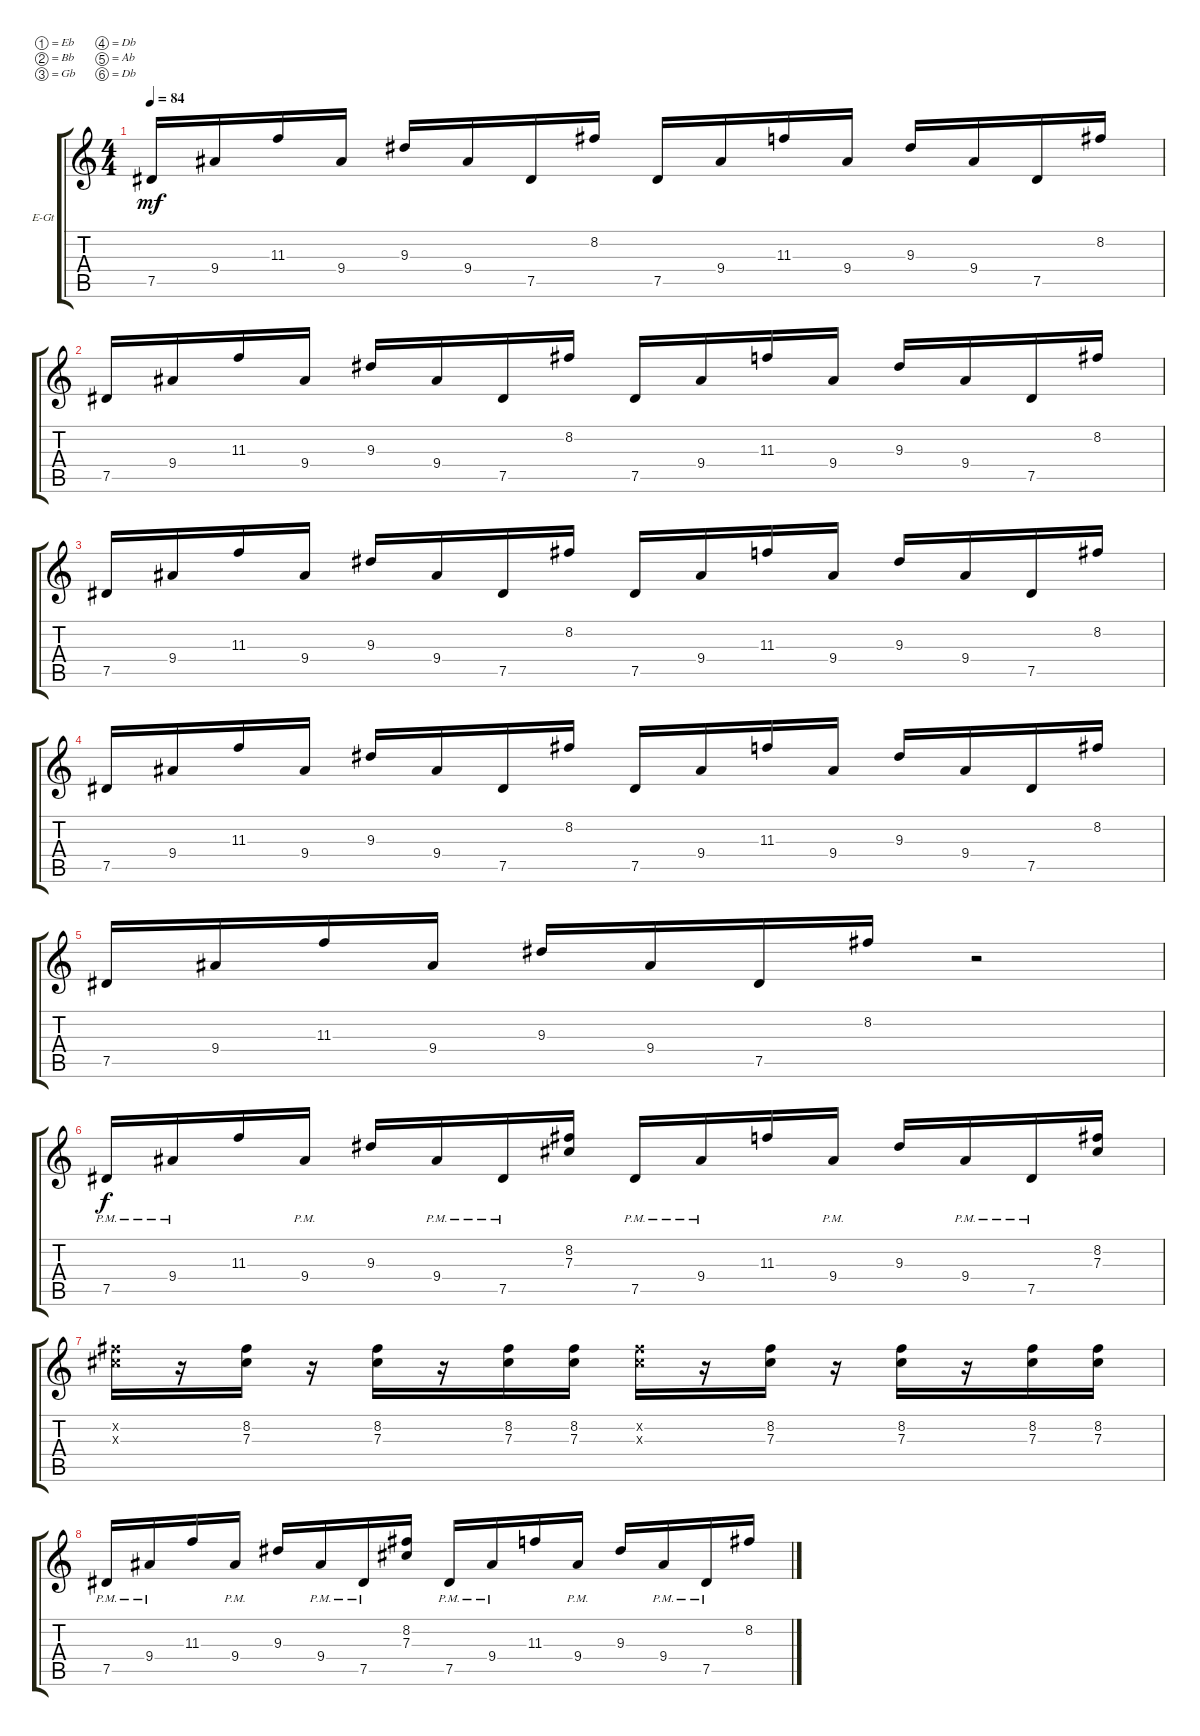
\defaultSystemsLayout 4
\bracketExtendMode groupsimilarinstruments
\firstSystemTrackNameOrientation horizontal
\otherSystemsTrackNameOrientation horizontal
\track ("Electric Guitar (Clean)" "E-Gt") {instrument electricguitarclean}
\staff {score tabs}
\tuning (Eb4 Bb3 Gb3 Db3 Ab2 Db2)
\ts (4 4)
\tempo 84
\clef g2
\ks c
7.5.16{dy mf instrument electricguitarclean} 9.4.16 11.3.16 9.4.16 9.3.16 9.4.16 7.5.16 8.2.16 7.5.16 9.4.16 11.3.16 9.4.16 9.3.16 9.4.16 7.5.16 8.2.16 |
7.5.16 9.4.16 11.3.16 9.4.16 9.3.16 9.4.16 7.5.16 8.2.16 7.5.16 9.4.16 11.3.16 9.4.16 9.3.16 9.4.16 7.5.16 8.2.16 |
7.5.16 9.4.16 11.3.16 9.4.16 9.3.16 9.4.16 7.5.16 8.2.16 7.5.16 9.4.16 11.3.16 9.4.16 9.3.16 9.4.16 7.5.16 8.2.16 |
7.5.16 9.4.16 11.3.16 9.4.16 9.3.16 9.4.16 7.5.16 8.2.16 7.5.16 9.4.16 11.3.16 9.4.16 9.3.16 9.4.16 7.5.16 8.2.16 |
7.5.16 9.4.16 11.3.16 9.4.16 9.3.16 9.4.16 7.5.16 8.2.16 r.2 |
7.5{pm}.16{dy f} 9.4{pm}.16 11.3.16 9.4{pm}.16 9.3.16 9.4{pm}.16 7.5{pm}.16 (8.2 7.3).16 7.5{pm}.16 9.4{pm}.16 11.3.16 9.4{pm}.16 9.3.16 9.4{pm}.16 7.5{pm}.16 (8.2 7.3).16 |
(8.2{x} 7.3{x}).16 r.16 (8.2 7.3).16 r.16 (8.2 7.3).16 r.16 (8.2 7.3).16 (8.2 7.3).16 (8.2{x} 7.3{x}).16 r.16 (8.2 7.3).16 r.16 (8.2 7.3).16 r.16 (8.2 7.3).16 (8.2 7.3).16 |
7.5{pm}.16 9.4{pm}.16 11.3.16 9.4{pm}.16 9.3.16 9.4{pm}.16 7.5{pm}.16 (8.2 7.3).16 7.5{pm}.16 9.4{pm}.16 11.3.16 9.4{pm}.16 9.3.16 9.4{pm}.16 7.5{pm}.16 8.2.16
